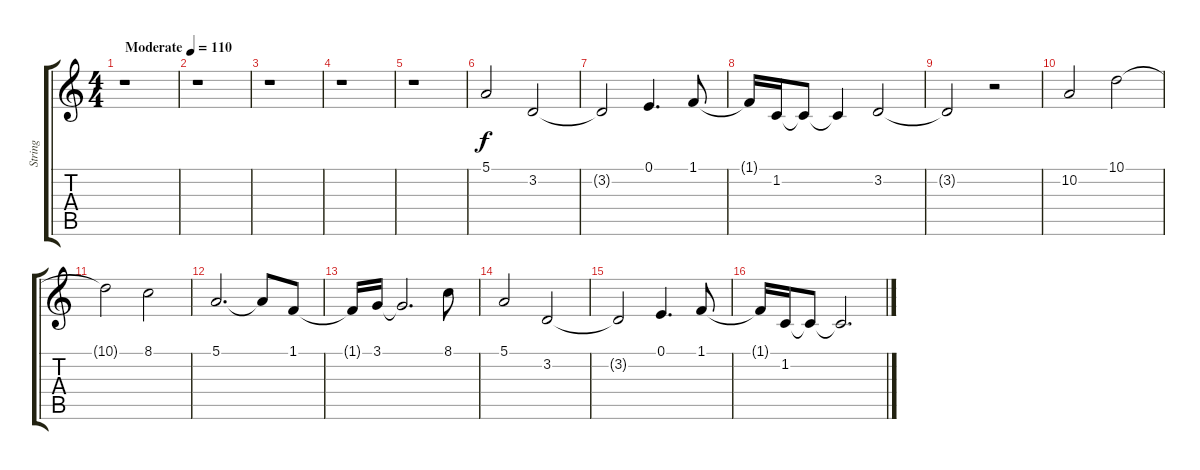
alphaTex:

\track ("String" "String") {instrument stringensemble2}
\staff {score tabs}
\tuning (E4 B3 G3 D3 A2 E2) {hide}
\ts (4 4)
\tempo (110 "Moderate")
\clef g2
\ks c
r.1{dy f instrument stringensemble2} |
r.1 |
r.1 |
r.1 |
r.1 |
5.1.2 3.2.2 |
3.2{t}.2 0.1.4{d} 1.1.8 |
1.1{t}.16 1.2.16 1.2{t}.8 1.2{t}.4 3.2.2 |
3.2{t}.2 r.2 |
10.2.2 10.1.2 |
10.1{t}.2 8.1.2 |
5.1.2{d} 5.1{t}.8 1.1.8 |
1.1{t}.16 3.1.16 3.1{t}.2{d} 8.1.8 |
5.1.2 3.2.2 |
3.2{t}.2 0.1.4{d} 1.1.8 |
1.1{t}.16 1.2.16 1.2{t}.8 1.2{t}.2{d}
